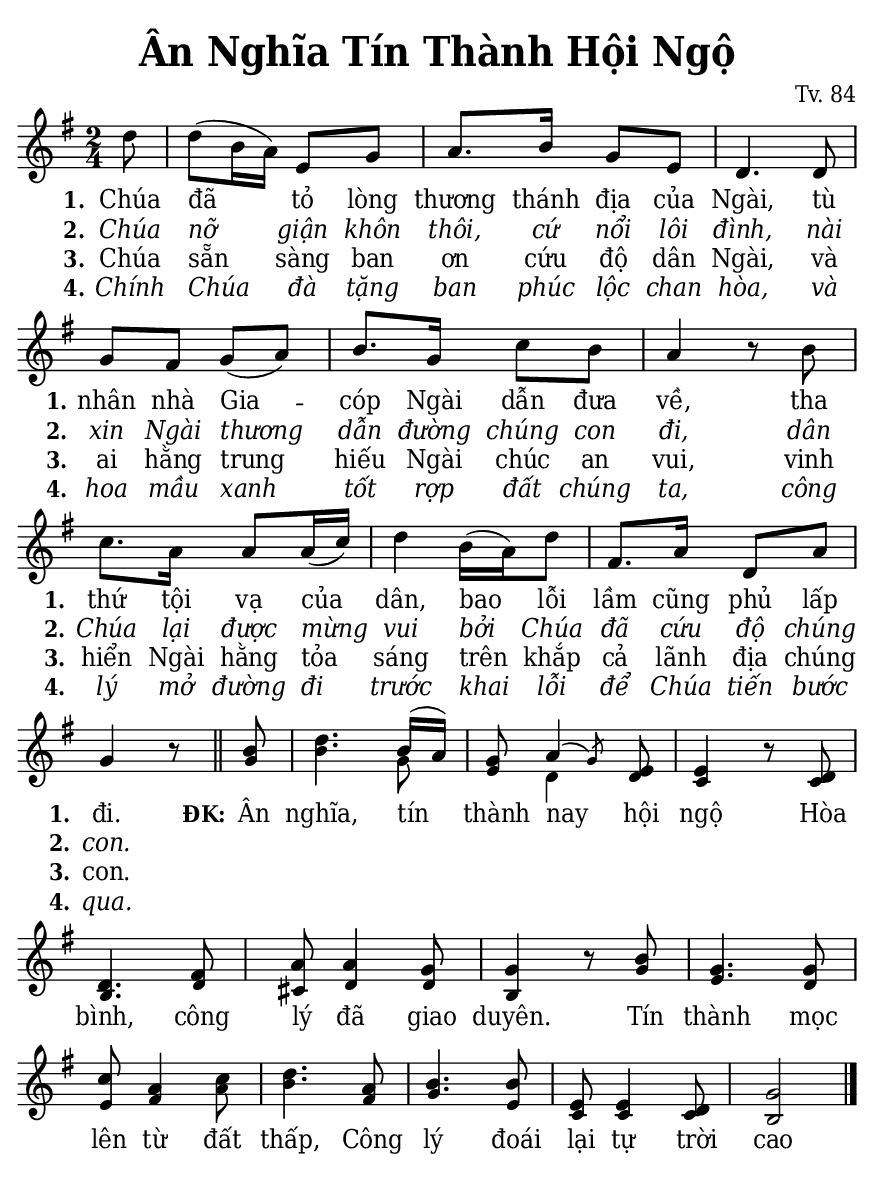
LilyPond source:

% Cài đặt chung\
\version "2.22.1"
\include "english.ly"

\header {
  title = \markup { \fontsize #1 "Ân Nghĩa Tín Thành Hội Ngộ" }
  composer = "Tv. 84"
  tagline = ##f
}

% Nhạc phiên khúc
nhacPhienKhucSop = \relative c'' {
  \partial 8 d8 |
  d (b16 a) e8 g |
  a8. b16 g8 e |
  d4. d8 |
  g8 fs g (a) |
  b8. g16 c8 b |
  a4 r8 b |
  c8. a16 a8 a16 (c) |
  d4 b16 (a) d8 |
  fs,8. a16 d,8 a' |
  g4 r8 \bar "||"
  
  <> \tweak extra-offset #'(-6 . -2.8) _\markup { \bold "ĐK:" }
  b |
  d4. b16 (a) |
  g8
  \afterGrace a4 ({
    \override Flag.stroke-style = #"grace"
    g8)}
  \revert Flag.stroke-style
  e8 |
  e4 r8 d |
  d4. fs8 |
  a a4 g8 |
  g4 r8 b |
  g4. g8 |
  c a4 c8 |
  d4. a8 |
  b4. b8 |
  e, e4 d8 |
  g2 \bar "|."
}

nhacPhienKhucAlto = \relative c'' {
  r8 |
  R2*9
  r4.
  g8 |
  b4. g8 |
  e d4 d8 |
  c4 r8 c |
  b4. d8 |
  cs d4 d8 |
  b4 r8 g' |
  e4. d8 |
  e fs4 a8 |
  b4. fs8 |
  g4. e8 |
  c c4 c8 |
  b2
}

% Lời phiên khúc
loiPhienKhucSop = \lyrics {
  <<
    {
      \set stanza = "1."
      Chúa đã tỏ lòng thương thánh địa của Ngài,
      tù nhân nhà Gia -- cóp Ngài dẫn đưa về,
      tha thứ tội vạ của dân,
      bao lỗi lầm cũng phủ lấp đi.
    }
    \new Lyrics {
	    \set associatedVoice = "beSop"
	    \set stanza = "2."
      \override Lyrics.LyricText.font-shape = #'italic
	    Chúa nỡ giận khôn thôi,
	    cứ nổi lôi đình,
	    nài xin Ngài thương dẫn đường chúng con đi,
	    dân Chúa lại được mừng vui
	    bởi Chúa đã cứu độ chúng con.
    }
    \new Lyrics {
	    \set associatedVoice = "beSop"
	    \set stanza = "3."
	    Chúa sẵn sàng ban ơn cứu độ dân Ngài,
	    và ai hằng trung hiếu Ngài chúc an vui,
	    vinh hiển Ngài hằng tỏa sáng
	    trên khắp cả lãnh địa chúng con.
    }
    \new Lyrics {
	    \set associatedVoice = "beSop"
	    \set stanza = "4."
      \override Lyrics.LyricText.font-shape = #'italic
	    Chính Chúa đà tặng ban phúc lộc chan hòa,
	    và hoa mầu xanh tốt rợp đất chúng ta,
	    công lý mở đường đi trước
	    khai lỗi để Chúa tiến bước qua.
    }
  >>
  %\set stanza = "ĐK:"
  \set stanza = ""
  Ân nghĩa, tín thành nay hội ngộ
  Hòa bình, công lý đã giao duyên.
  Tín thành mọc lên từ đất thấp,
  Công lý đoái lại tự trời cao
}

% Dàn trang
\paper {
  #(set-paper-size "a5")
  top-margin = 3\mm
  bottom-margin = 3\mm
  left-margin = 3\mm
  right-margin = 3\mm
  indent = #0
  #(define fonts
	 (make-pango-font-tree "Deja Vu Serif Condensed"
	 		       "Deja Vu Serif Condensed"
			       "Deja Vu Serif Condensed"
			       (/ 20 20)))
  print-page-number = ##f
  page-count = 1
}

TongNhip = {
  \key g \major \time 2/4
  \set Timing.beamExceptions = #'()
  \set Timing.baseMoment = #(ly:make-moment 1/4)
}

% mã nguồn cho những chức năng chưa hỗ trợ trong phiên bản lilypond hiện tại
% cung cấp bởi cộng đồng lilypond khi gửi email đến lilypond-user@gnu.org
% Đổi kích thước nốt cho bè phụ
notBePhu =
#(define-music-function (font-size music) (number? ly:music?)
   (for-some-music
     (lambda (m)
       (if (music-is-of-type? m 'rhythmic-event)
           (begin
             (set! (ly:music-property m 'tweaks)
                   (cons `(font-size . ,font-size)
                         (ly:music-property m 'tweaks)))
             #t)
           #f))
     music)
   music)

% in số phiên khúc trên mỗi dòng
#(define (add-grob-definition grob-name grob-entry)
    (set! all-grob-descriptions
          (cons ((@@ (lily) completize-grob-entry)
                 (cons grob-name grob-entry))
                all-grob-descriptions)))

#(add-grob-definition
   'StanzaNumberSpanner
   `((direction . ,LEFT)
     (font-series . bold)
     (padding . 1)
     (side-axis . ,X)
     (stencil . ,ly:text-interface::print)
     (X-offset . ,ly:side-position-interface::x-aligned-side)
     (Y-extent . ,grob::always-Y-extent-from-stencil)
     (meta . ((class . Spanner)
              (interfaces . (font-interface
                             side-position-interface
                             stanza-number-interface
                             text-interface))))))

\layout {
   \context {
     \Global
     \grobdescriptions #all-grob-descriptions
   }
   \context {
     \Score
     \remove Stanza_number_align_engraver
     \consists
       #(lambda (context)
          (let ((texts '())
                (syllables '()))
            (make-engraver
             (acknowledgers
              ((stanza-number-interface engraver grob source-engraver)
                 (set! texts (cons grob texts)))
              ((lyric-syllable-interface engraver grob source-engraver)
                 (set! syllables (cons grob syllables))))
             ((stop-translation-timestep engraver)
                (for-each
                 (lambda (text)
                   (for-each
                    (lambda (syllable)
                      (ly:pointer-group-interface::add-grob text
'side-support-elements syllable))
                    syllables))
                 texts)
                (set! syllables '())))))
   }
   \context {
     \Lyrics
     \remove Stanza_number_engraver
     \consists
       #(lambda (context)
          (let ((text #f)
                (last-stanza #f))
            (make-engraver
             ((process-music engraver)
                (let ((stanza (ly:context-property context 'stanza #f)))
                  (if (and stanza (not (equal? stanza last-stanza)))
                      (let ((column (ly:context-property context
'currentCommandColumn)))
                        (set! last-stanza stanza)
                        (if text
                            (ly:spanner-set-bound! text RIGHT column))

                        (set! text (ly:engraver-make-grob engraver
'StanzaNumberSpanner '()))
                        (ly:grob-set-property! text 'text stanza)
                        (ly:spanner-set-bound! text LEFT column)))))
             ((finalize engraver)
                (if text
                    (let ((column (ly:context-property context
'currentCommandColumn)))
                      (ly:spanner-set-bound! text RIGHT column)))))))
     \override StanzaNumberSpanner.horizon-padding = 10000
   }
}
% kết thúc mã nguồn

\score {
  \new ChoirStaff <<
    \new Staff \with {
        \consists "Merge_rests_engraver"
        printPartCombineTexts = ##f
      }
      <<
      \new Voice \TongNhip \partCombine 
        \nhacPhienKhucSop
        \notBePhu -1 { \nhacPhienKhucAlto }
      \new NullVoice = beSop \nhacPhienKhucSop
      \new Lyrics \lyricsto beSop \loiPhienKhucSop
      >>
  >>
  \layout {
    \override Lyrics.LyricSpace.minimum-distance = #1.5
    \override Score.BarNumber.break-visibility = ##(#f #f #f)
    \override Score.SpacingSpanner.uniform-stretching = ##t
  } 
}
